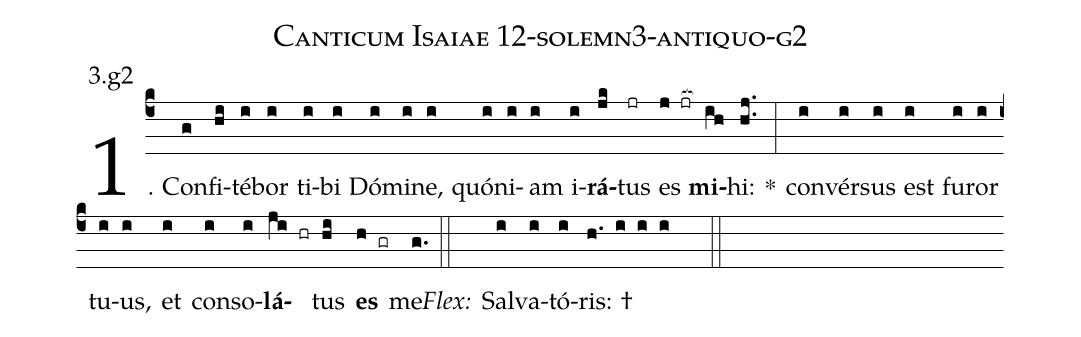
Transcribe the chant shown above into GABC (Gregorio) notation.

name: Canticum Isaiae 12-solemn3-antiquo-g2;
annotation: 3.g2;
%%
(c4)1. Con(g)fi(hi)té(i)bor(i) ti(i)bi(i) Dó(i)mi(i)ne,(i) quón(i)i(i)am(i) i(i)<b>rá</b>(jk)tus(jr) es(j jr[ocb:1{]) <b>mi</b>(ih[ocb:0}])hi:(hj..) *(:) con(i)vér(i)sus(i) est(i) fu(i)ror(i) tu(i)us,(i) et(i) con(i)so(i)<b>lá</b>(ji hr)tus(hi) <b>es</b>(h gr) me.(g.) (::)
<i>Flex:</i>()  Sal(i)va(i)tó(i)ris: †(h. i i i  ::)
